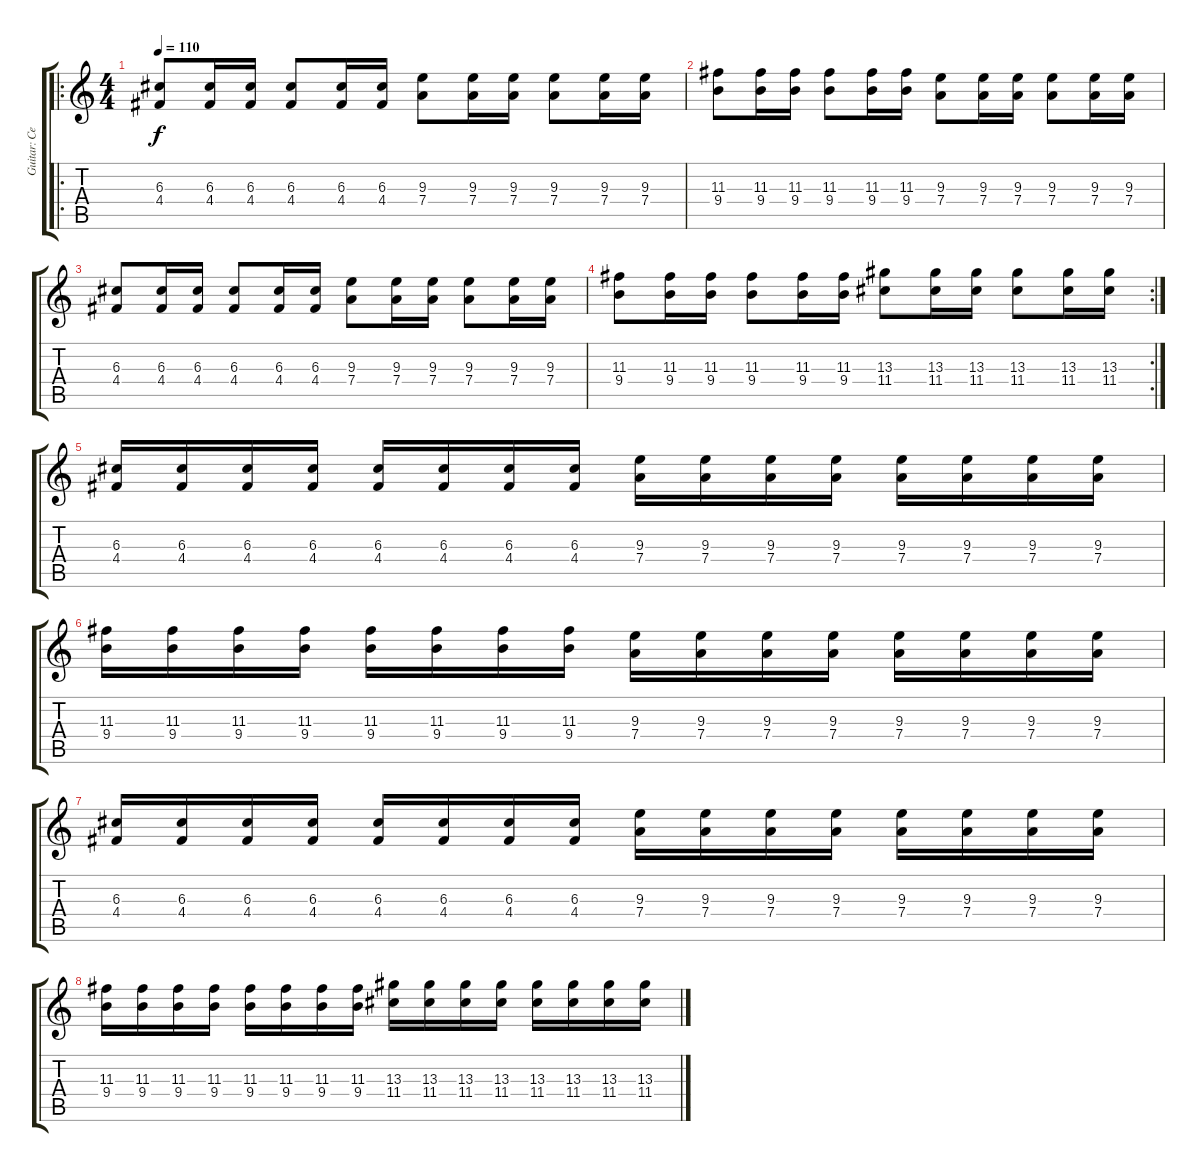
\track ("Guitar: Серёга" "Guitar: Се") {instrument overdrivenguitar}
\staff {score tabs}
\tuning (E4 B3 G3 D3 A2 E2) {hide}
\ro
\ts (4 4)
\tempo 110
\clef g2
\ks c
(6.3 4.4).8{dy f} (6.3 4.4).16 (6.3 4.4).16 (6.3 4.4).8 (6.3 4.4).16 (6.3 4.4).16 (9.3 7.4).8 (9.3 7.4).16 (9.3 7.4).16 (9.3 7.4).8 (9.3 7.4).16 (9.3 7.4).16 |
(11.3 9.4).8 (11.3 9.4).16 (11.3 9.4).16 (11.3 9.4).8 (11.3 9.4).16 (11.3 9.4).16 (9.3 7.4).8 (9.3 7.4).16 (9.3 7.4).16 (9.3 7.4).8 (9.3 7.4).16 (9.3 7.4).16 |
(6.3 4.4).8 (6.3 4.4).16 (6.3 4.4).16 (6.3 4.4).8 (6.3 4.4).16 (6.3 4.4).16 (9.3 7.4).8 (9.3 7.4).16 (9.3 7.4).16 (9.3 7.4).8 (9.3 7.4).16 (9.3 7.4).16 |
\rc 2
(11.3 9.4).8 (11.3 9.4).16 (11.3 9.4).16 (11.3 9.4).8 (11.3 9.4).16 (11.3 9.4).16 (13.3 11.4).8 (13.3 11.4).16 (13.3 11.4).16 (13.3 11.4).8 (13.3 11.4).16 (13.3 11.4).16 |
(6.3 4.4).16 (6.3 4.4).16 (6.3 4.4).16 (6.3 4.4).16 (6.3 4.4).16 (6.3 4.4).16 (6.3 4.4).16 (6.3 4.4).16 (9.3 7.4).16 (9.3 7.4).16 (9.3 7.4).16 (9.3 7.4).16 (9.3 7.4).16 (9.3 7.4).16 (9.3 7.4).16 (9.3 7.4).16 |
(11.3 9.4).16 (11.3 9.4).16 (11.3 9.4).16 (11.3 9.4).16 (11.3 9.4).16 (11.3 9.4).16 (11.3 9.4).16 (11.3 9.4).16 (9.3 7.4).16 (9.3 7.4).16 (9.3 7.4).16 (9.3 7.4).16 (9.3 7.4).16 (9.3 7.4).16 (9.3 7.4).16 (9.3 7.4).16 |
(6.3 4.4).16 (6.3 4.4).16 (6.3 4.4).16 (6.3 4.4).16 (6.3 4.4).16 (6.3 4.4).16 (6.3 4.4).16 (6.3 4.4).16 (9.3 7.4).16 (9.3 7.4).16 (9.3 7.4).16 (9.3 7.4).16 (9.3 7.4).16 (9.3 7.4).16 (9.3 7.4).16 (9.3 7.4).16 |
(11.3 9.4).16 (11.3 9.4).16 (11.3 9.4).16 (11.3 9.4).16 (11.3 9.4).16 (11.3 9.4).16 (11.3 9.4).16 (11.3 9.4).16 (13.3 11.4).16 (13.3 11.4).16 (13.3 11.4).16 (13.3 11.4).16 (13.3 11.4).16 (13.3 11.4).16 (13.3 11.4).16 (13.3 11.4).16
